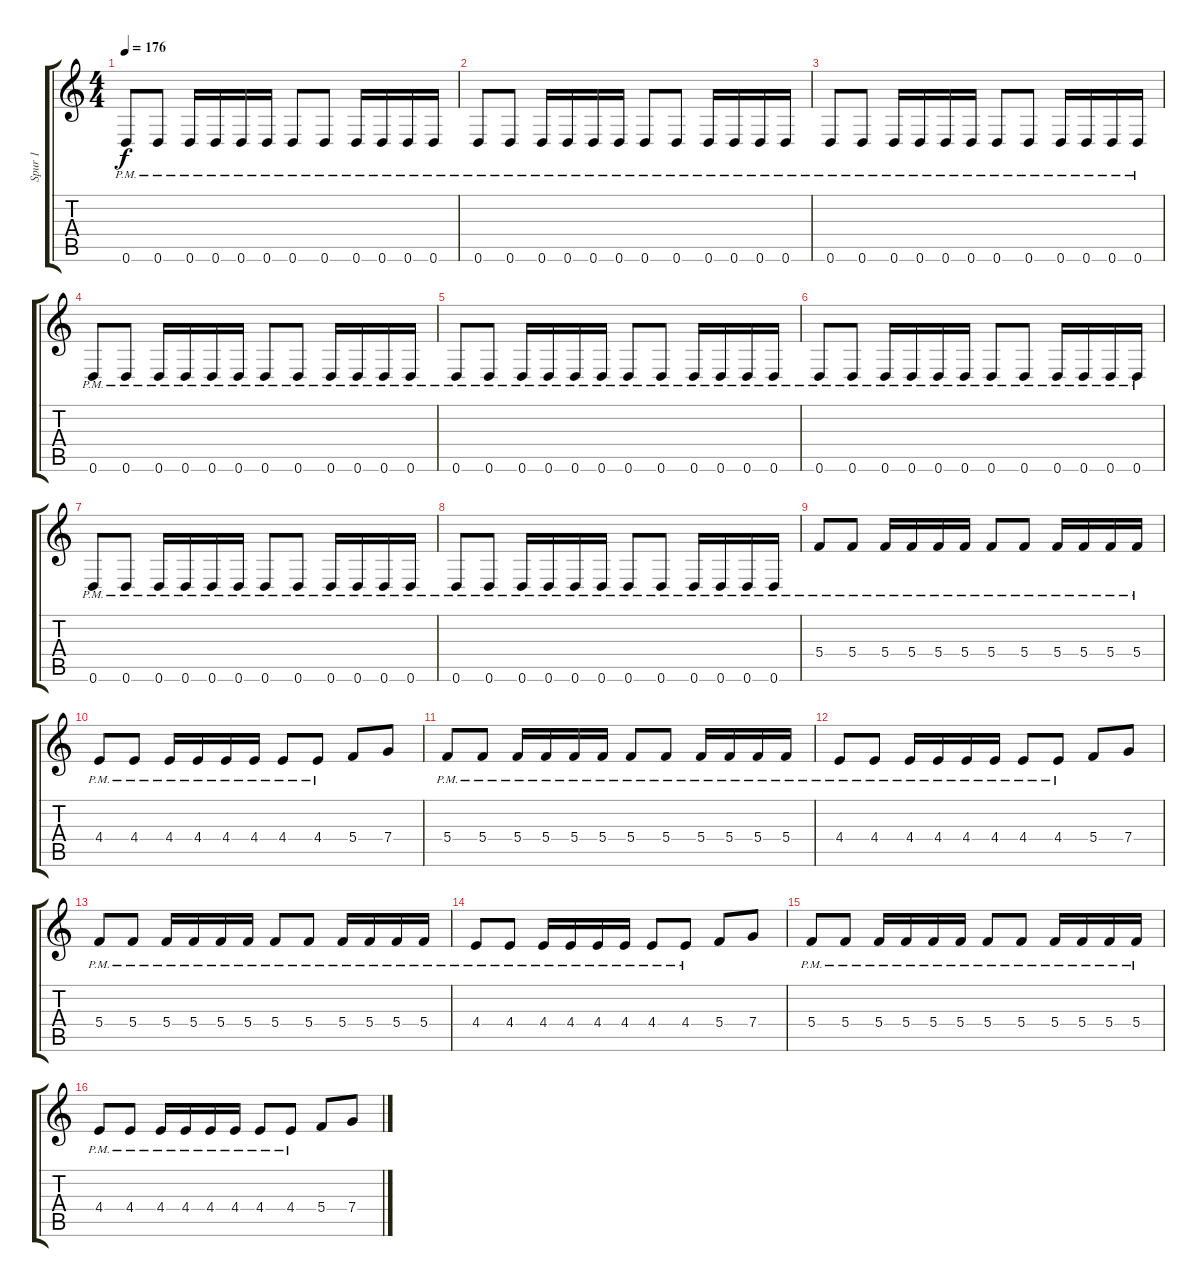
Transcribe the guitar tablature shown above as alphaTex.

\track ("Spur 1" "Spur 1") {instrument distortionguitar}
\staff {score tabs}
\tuning (D4 A3 F3 C3 G2 D2) {hide}
\ts (4 4)
\tempo 176
\clef g2
\ks c
0.6{pm}.8{dy f} 0.6{pm}.8 0.6{pm}.16 0.6{pm}.16 0.6{pm}.16 0.6{pm}.16 0.6{pm}.8 0.6{pm}.8 0.6{pm}.16 0.6{pm}.16 0.6{pm}.16 0.6{pm}.16 |
0.6{pm}.8 0.6{pm}.8 0.6{pm}.16 0.6{pm}.16 0.6{pm}.16 0.6{pm}.16 0.6{pm}.8 0.6{pm}.8 0.6{pm}.16 0.6{pm}.16 0.6{pm}.16 0.6{pm}.16 |
0.6{pm}.8 0.6{pm}.8 0.6{pm}.16 0.6{pm}.16 0.6{pm}.16 0.6{pm}.16 0.6{pm}.8 0.6{pm}.8 0.6{pm}.16 0.6{pm}.16 0.6{pm}.16 0.6{pm}.16 |
0.6{pm}.8 0.6{pm}.8 0.6{pm}.16 0.6{pm}.16 0.6{pm}.16 0.6{pm}.16 0.6{pm}.8 0.6{pm}.8 0.6{pm}.16 0.6{pm}.16 0.6{pm}.16 0.6{pm}.16 |
0.6{pm}.8 0.6{pm}.8 0.6{pm}.16 0.6{pm}.16 0.6{pm}.16 0.6{pm}.16 0.6{pm}.8 0.6{pm}.8 0.6{pm}.16 0.6{pm}.16 0.6{pm}.16 0.6{pm}.16 |
0.6{pm}.8 0.6{pm}.8 0.6{pm}.16 0.6{pm}.16 0.6{pm}.16 0.6{pm}.16 0.6{pm}.8 0.6{pm}.8 0.6{pm}.16 0.6{pm}.16 0.6{pm}.16 0.6{pm}.16 |
0.6{pm}.8 0.6{pm}.8 0.6{pm}.16 0.6{pm}.16 0.6{pm}.16 0.6{pm}.16 0.6{pm}.8 0.6{pm}.8 0.6{pm}.16 0.6{pm}.16 0.6{pm}.16 0.6{pm}.16 |
0.6{pm}.8 0.6{pm}.8 0.6{pm}.16 0.6{pm}.16 0.6{pm}.16 0.6{pm}.16 0.6{pm}.8 0.6{pm}.8 0.6{pm}.16 0.6{pm}.16 0.6{pm}.16 0.6{pm}.16 |
5.4{pm}.8 5.4{pm}.8 5.4{pm}.16 5.4{pm}.16 5.4{pm}.16 5.4{pm}.16 5.4{pm}.8 5.4{pm}.8 5.4{pm}.16 5.4{pm}.16 5.4{pm}.16 5.4{pm}.16 |
4.4{pm}.8 4.4{pm}.8 4.4{pm}.16 4.4{pm}.16 4.4{pm}.16 4.4{pm}.16 4.4{pm}.8 4.4{pm}.8 5.4.8 7.4.8 |
5.4{pm}.8 5.4{pm}.8 5.4{pm}.16 5.4{pm}.16 5.4{pm}.16 5.4{pm}.16 5.4{pm}.8 5.4{pm}.8 5.4{pm}.16 5.4{pm}.16 5.4{pm}.16 5.4{pm}.16 |
4.4{pm}.8 4.4{pm}.8 4.4{pm}.16 4.4{pm}.16 4.4{pm}.16 4.4{pm}.16 4.4{pm}.8 4.4{pm}.8 5.4.8 7.4.8 |
5.4{pm}.8 5.4{pm}.8 5.4{pm}.16 5.4{pm}.16 5.4{pm}.16 5.4{pm}.16 5.4{pm}.8 5.4{pm}.8 5.4{pm}.16 5.4{pm}.16 5.4{pm}.16 5.4{pm}.16 |
4.4{pm}.8 4.4{pm}.8 4.4{pm}.16 4.4{pm}.16 4.4{pm}.16 4.4{pm}.16 4.4{pm}.8 4.4{pm}.8 5.4.8 7.4.8 |
5.4{pm}.8 5.4{pm}.8 5.4{pm}.16 5.4{pm}.16 5.4{pm}.16 5.4{pm}.16 5.4{pm}.8 5.4{pm}.8 5.4{pm}.16 5.4{pm}.16 5.4{pm}.16 5.4{pm}.16 |
4.4{pm}.8 4.4{pm}.8 4.4{pm}.16 4.4{pm}.16 4.4{pm}.16 4.4{pm}.16 4.4{pm}.8 4.4{pm}.8 5.4.8 7.4.8
